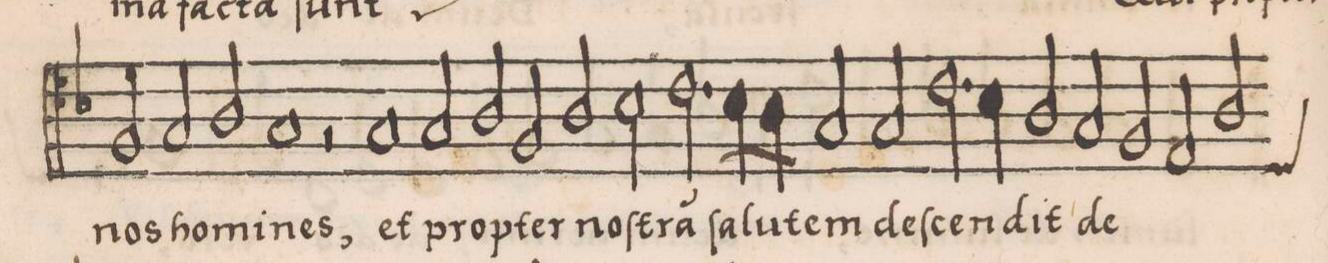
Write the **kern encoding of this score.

**kern	**text
*I"TENOR	*
*clefC4	*
*k[b-]	*
*M2/1	*
2F/	nos
=62-	=62-
2G/	ho-
2A/	-mi-
1G	-nes,
=63-	=63-
2r	.
1G	et
2G/	prop -
=64-	=64-
2A/	-ter
2F/	noſ-
2A/	-tra(m)
2B-\	ſa-
=65-	=65-
2.c\	-lu-
8B-\L	.
8A\J	.
2G/	-tem
2G/	de-
=66-	=66-
2.c\	-ſcen-
4B-\	.
2A/	-dit
2G/	de
=67-	=67-
2F/	.
2E/	.
*custos:D	*
2A/	.
*-	*-
